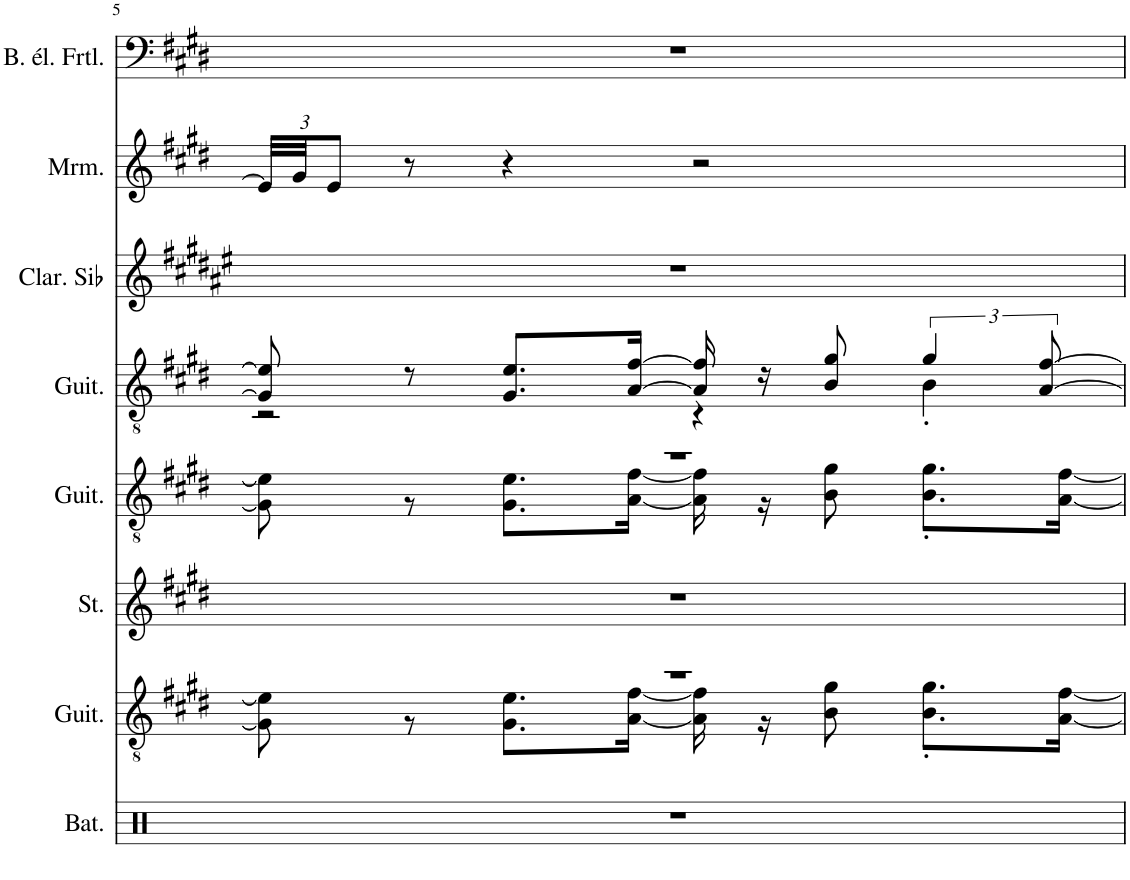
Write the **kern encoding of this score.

**kern	**kern	**kern	**kern	**kern	**kern	**kern	**kern
*part8	*part7	*part6	*part5	*part4	*part3	*part2	*part1
*staff8	*staff7	*staff6	*staff5	*staff4	*staff3	*staff2	*staff1
*I"Batterie, Drums	*I"Guitare acoustique, Acoustic Guitar (steel)	*I"Cordes, String Ensemble 1	*I"Guitare classique, Acoustic Guitar (nylon)	*I"Guitare acoustique, Electric Guitar (jazz)	*I"Clarinette en Sib	*I"Marimba (Double portée), Marimba	*I"Basse électrique fretless, Fretless Bass
*I'Bat.	*I'Guit.	*I'St.	*I'Guit.	*I'Guit.	*I'Clar. Sib	*I'Mrm.	*I'B. él. Frtl.
!!LO:PB:g=z
*clefX	*clefGv2	*clefG2	*clefGv2	*clefGv2	*clefG2	*clefG2	*clefF4
*	*	*	*	*	*Trd1c2	*	*Trd7c12
*k[]	*k[f#c#g#d#]	*k[f#c#g#d#]	*k[f#c#g#d#]	*k[f#c#g#d#]	*k[f#c#g#d#a#e#]	*k[f#c#g#d#]	*k[f#c#g#d#]
*M4/4	*M4/4	*M4/4	*M4/4	*M4/4	*M4/4	*M4/4	*M4/4
=5	=5	=5	=5	=5	=5	=5	=5
*	*^	*	*^	*^	*	*	*
*	*	*	*	*	*	*	*	*	*Xbrackettup	*
1r	1r	8G#\] 8e\]	1r	1r	8G#\] 8e\]	8G#/] 8e/]	2r	1r	48e/LLL]	1r
.	.	.	.	.	.	.	.	.	48g#/JJ	.
.	.	.	.	.	.	.	.	.	12e/J	.
.	.	8r	.	.	8r	8r	.	.	8r	.
.	.	8.G#\ 8.e\L	.	.	8.G#\ 8.e\L	8.G#/ 8.e/L	.	.	4r	.
.	.	[16A\ [16f#\Jk	.	.	[16A\ [16f#\Jk	[16A/ [16f#/Jk	.	.	.	.
.	.	16A\] 16f#\]	.	.	16A\] 16f#\]	16A/] 16f#/]	4r	.	2r	.
.	.	16r	.	.	16r	16r	.	.	.	.
.	.	8B\ 8g#\	.	.	8B\ 8g#\	8B/ 8g#/	.	.	.	.
.	.	8.B\' 8.g#\'L	.	.	8.B\' 8.g#\'L	6g#/	4B'\	.	.	.
.	.	.	.	.	.	[12A/ [12f#/	.	.	.	.
.	.	[16A\ [16f#\Jk	.	.	[16A\ [16f#\Jk	.	.	.	.	.
*	*	*	*	*v	*v	*	*	*	*	*
*	*v	*v	*	*	*v	*v	*	*	*
=	=	=	=	=	=	=	=
*-	*-	*-	*-	*-	*-	*-	*-
